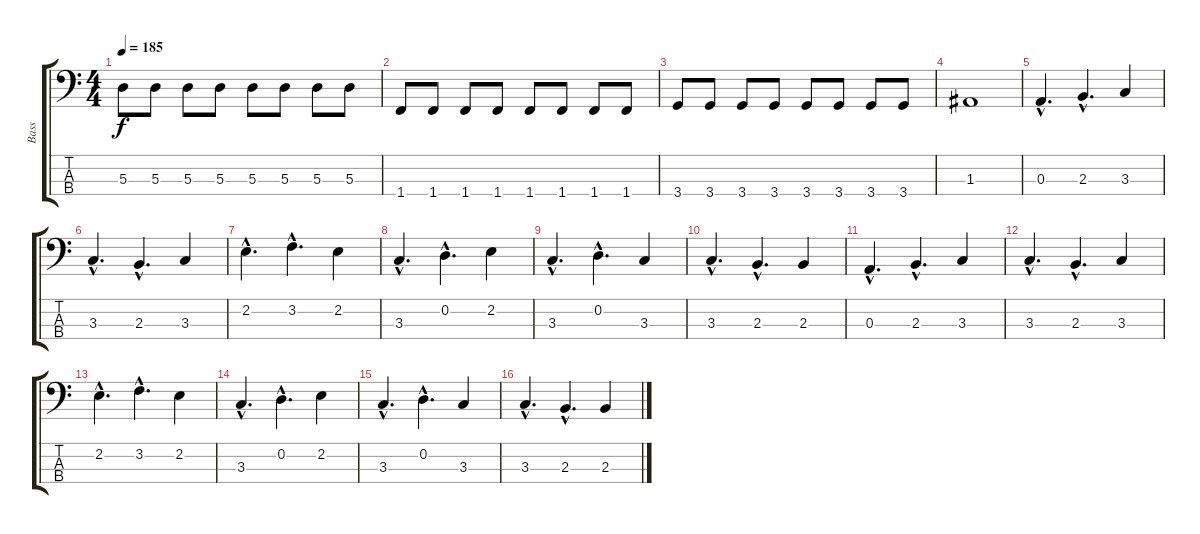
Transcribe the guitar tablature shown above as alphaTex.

\track ("Bass" "Bass") {instrument electricbassfinger}
\staff {score tabs}
\tuning (G2 D2 A1 E1) {hide}
\ts (4 4)
\tempo 185
\clef f4
\ks c
5.3.8{dy f} 5.3.8 5.3.8 5.3.8 5.3.8 5.3.8 5.3.8 5.3.8 |
1.4.8 1.4.8 1.4.8 1.4.8 1.4.8 1.4.8 1.4.8 1.4.8 |
3.4.8 3.4.8 3.4.8 3.4.8 3.4.8 3.4.8 3.4.8 3.4.8 |
1.3.1 |
0.3{hac}.4{d} 2.3{hac}.4{d} 3.3.4 |
3.3{hac}.4{d} 2.3{hac}.4{d} 3.3.4 |
2.2{hac}.4{d} 3.2{hac}.4{d} 2.2.4 |
3.3{hac}.4{d} 0.2{hac}.4{d} 2.2.4 |
3.3{hac}.4{d} 0.2{hac}.4{d} 3.3.4 |
3.3{hac}.4{d} 2.3{hac}.4{d} 2.3.4 |
0.3{hac}.4{d} 2.3{hac}.4{d} 3.3.4 |
3.3{hac}.4{d} 2.3{hac}.4{d} 3.3.4 |
2.2{hac}.4{d} 3.2{hac}.4{d} 2.2.4 |
3.3{hac}.4{d} 0.2{hac}.4{d} 2.2.4 |
3.3{hac}.4{d} 0.2{hac}.4{d} 3.3.4 |
3.3{hac}.4{d} 2.3{hac}.4{d} 2.3.4
